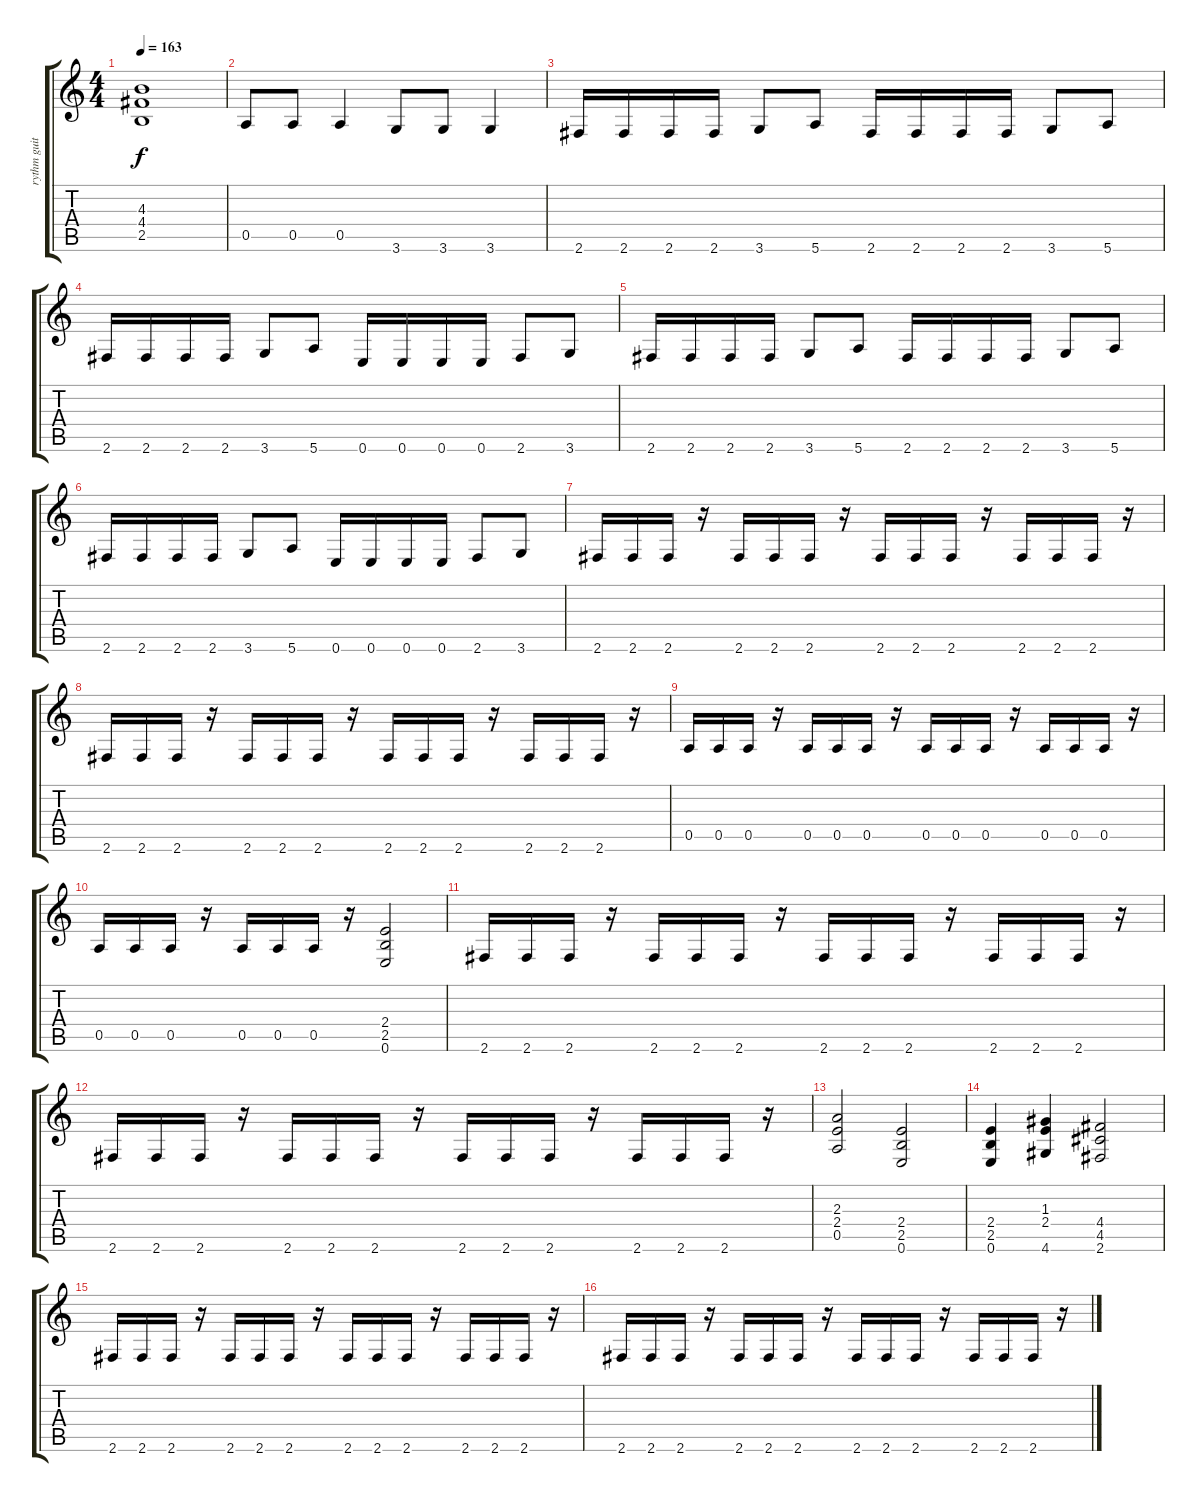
\track ("rythm guitar" "rythm guit") {instrument distortionguitar}
\staff {score tabs}
\tuning (E4 B3 G3 D3 A2 E2) {hide}
\ts (4 4)
\tempo 163
\clef g2
\ks c
(4.3 4.4 2.5).1{dy f} |
0.5.8 0.5.8 0.5.4 3.6.8 3.6.8 3.6.4 |
2.6.16 2.6.16 2.6.16 2.6.16 3.6.8 5.6.8 2.6.16 2.6.16 2.6.16 2.6.16 3.6.8 5.6.8 |
2.6.16 2.6.16 2.6.16 2.6.16 3.6.8 5.6.8 0.6.16 0.6.16 0.6.16 0.6.16 2.6.8 3.6.8 |
2.6.16 2.6.16 2.6.16 2.6.16 3.6.8 5.6.8 2.6.16 2.6.16 2.6.16 2.6.16 3.6.8 5.6.8 |
2.6.16 2.6.16 2.6.16 2.6.16 3.6.8 5.6.8 0.6.16 0.6.16 0.6.16 0.6.16 2.6.8 3.6.8 |
2.6.16 2.6.16 2.6.16 r.16 2.6.16 2.6.16 2.6.16 r.16 2.6.16 2.6.16 2.6.16 r.16 2.6.16 2.6.16 2.6.16 r.16 |
2.6.16 2.6.16 2.6.16 r.16 2.6.16 2.6.16 2.6.16 r.16 2.6.16 2.6.16 2.6.16 r.16 2.6.16 2.6.16 2.6.16 r.16 |
0.5.16 0.5.16 0.5.16 r.16 0.5.16 0.5.16 0.5.16 r.16 0.5.16 0.5.16 0.5.16 r.16 0.5.16 0.5.16 0.5.16 r.16 |
0.5.16 0.5.16 0.5.16 r.16 0.5.16 0.5.16 0.5.16 r.16 (2.4 2.5 0.6).2 |
2.6.16 2.6.16 2.6.16 r.16 2.6.16 2.6.16 2.6.16 r.16 2.6.16 2.6.16 2.6.16 r.16 2.6.16 2.6.16 2.6.16 r.16 |
2.6.16 2.6.16 2.6.16 r.16 2.6.16 2.6.16 2.6.16 r.16 2.6.16 2.6.16 2.6.16 r.16 2.6.16 2.6.16 2.6.16 r.16 |
(2.3 2.4 0.5).2 (2.4 2.5 0.6).2 |
(2.4 2.5 0.6).4 (1.3 2.4 4.6).4 (4.4 4.5 2.6).2 |
2.6.16 2.6.16 2.6.16 r.16 2.6.16 2.6.16 2.6.16 r.16 2.6.16 2.6.16 2.6.16 r.16 2.6.16 2.6.16 2.6.16 r.16 |
2.6.16 2.6.16 2.6.16 r.16 2.6.16 2.6.16 2.6.16 r.16 2.6.16 2.6.16 2.6.16 r.16 2.6.16 2.6.16 2.6.16 r.16
